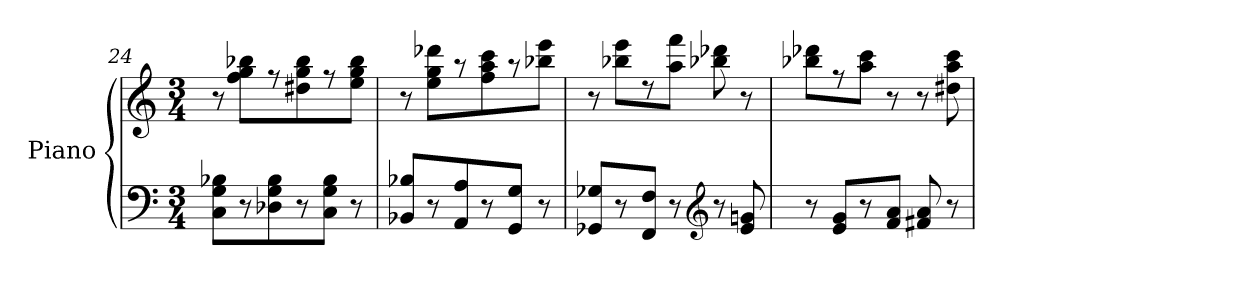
**kern	**kern
*part1	*part1
*staff2	*staff1
*I"Piano	*
*I'Pno.	*
*clefF4	*clefG2
*k[]	*k[]
*M3/4	*M3/4
=24	=24
8C\ 8G\ 8B-X\L	8r
8r	8ff\ 8gg\ 8bb-X\L
8D-X\ 8G\ 8B-\	8r
8r	8dd#X\ 8gg\ 8bb-\
8C\ 8G\ 8B-\J	8r
8r	8ee\ 8gg\ 8bb-\J
=25	=25
8BB-X/ 8B-X/L	8r
8r	8ee\ 8gg\ 8ddd-X\L
8AA/ 8A/	8r
8r	8ff\ 8aa\ 8ccc\
8GG/ 8G/J	8r
8r	8bb-X\ 8eee\J
=26	=26
8GG-X/ 8G-X/L	8r
8r	8bb-X\ 8eee\L
8FF/ 8F/J	8rdd
8r	8aa\ 8fff\J
*clefG2	*
8r	8bb-X\ 8ddd-X\
8e/ 8gn/	8r
=27	=27
8r	8bb-X\ 8ddd-X\L
8e/ 8g/L	8rff
8r	8aa\ 8ccc\J
8f/ 8a/J	8r
8f#X/ 8a/	8r
8r	8dd#X\ 8aa\ 8ccc\
=	=
*-	*-
